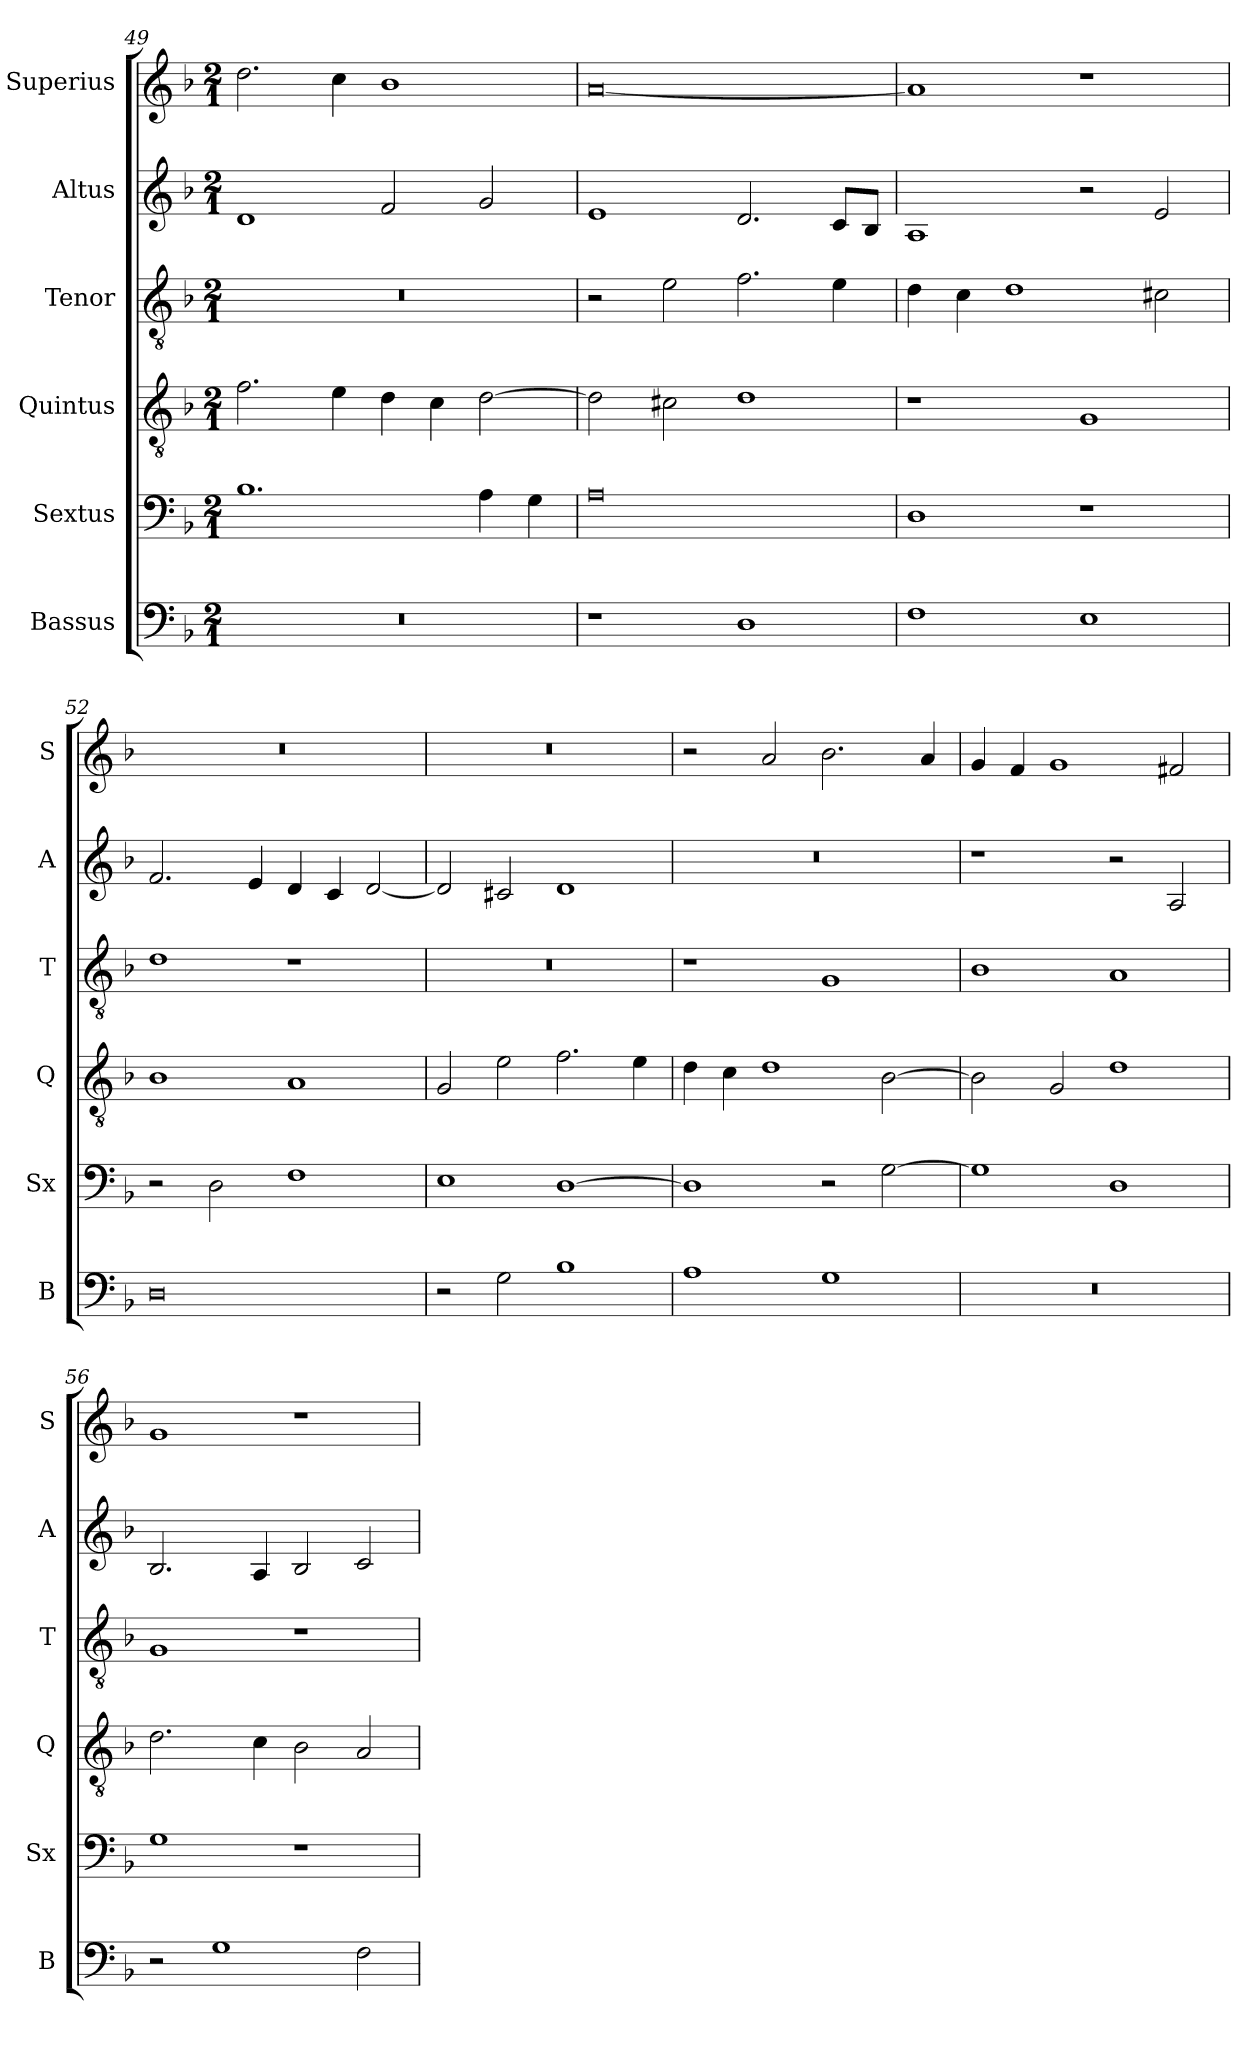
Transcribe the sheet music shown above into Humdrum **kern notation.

**kern	**kern	**kern	**kern	**kern	**kern
*part6	*part5	*part4	*part3	*part2	*part1
*staff6	*staff5	*staff4	*staff3	*staff2	*staff1
*I"Bassus	*I"Sextus	*I"Quintus	*I"Tenor	*I"Altus	*I"Superius
*I'B	*I'Sx	*I'Q	*I'T	*I'A	*I'S
*clefF4	*clefF4	*clefGv2	*clefGv2	*clefG2	*clefG2
*k[b-]	*k[b-]	*k[b-]	*k[b-]	*k[b-]	*k[b-]
*M2/1	*M2/1	*M2/1	*M2/1	*M2/1	*M2/1
=49	=49	=49	=49	=49	=49
0r	1.B-	2.f\	0r	1d	2.dd\
.	.	4e\	.	.	4cc\
.	.	4d\	.	2f/	1b-
.	.	4c\	.	.	.
.	4A\	[2d\	.	2g/	.
.	4G\	.	.	.	.
=50	=50	=50	=50	=50	=50
1r	0A	2d\]	2r	1e	[0a
.	.	2c#X\	2e\	.	.
1D	.	1d	2.f\	2.d/	.
.	.	.	4e\	8c/L	.
.	.	.	.	8B-/J	.
=51	=51	=51	=51	=51	=51
1F	1D	1r	4d\	1A	1a]
.	.	.	4c\	.	.
.	.	.	1d	.	.
1E	1r	1G	.	2r	1r
.	.	.	2c#X\	2e/	.
=52	=52	=52	=52	=52	=52
0D	2r	1B-	1d	2.f/	0r
.	2D\	.	.	.	.
.	.	.	.	4e/	.
.	1F	1A	1r	4d/	.
.	.	.	.	4c/	.
.	.	.	.	[2d/	.
=53	=53	=53	=53	=53	=53
2r	1E	2G/	0r	2d/]	0r
2G\	.	2e\	.	2c#X/	.
1B-	[1D	2.f\	.	1d	.
.	.	4e\	.	.	.
=54	=54	=54	=54	=54	=54
1A	1D]	4d\	1r	0r	2r
.	.	4c\	.	.	.
.	.	1d	.	.	2a/
1G	2r	.	1G	.	2.b-\
.	[2G\	[2B-\	.	.	.
.	.	.	.	.	4a/
=55	=55	=55	=55	=55	=55
0r	1G]	2B-\]	1B-	1r	4g/
.	.	.	.	.	4f/
.	.	2G/	.	.	1g
.	1D	1d	1A	2r	.
.	.	.	.	2A/	2f#X/
=56	=56	=56	=56	=56	=56
2r	1G	2.d\	1G	2.B-/	1g
1G	.	.	.	.	.
.	.	4c\	.	4A/	.
.	1r	2B-\	1r	2B-/	1r
2F\	.	2A/	.	2c/	.
=	=	=	=	=	=
*-	*-	*-	*-	*-	*-
